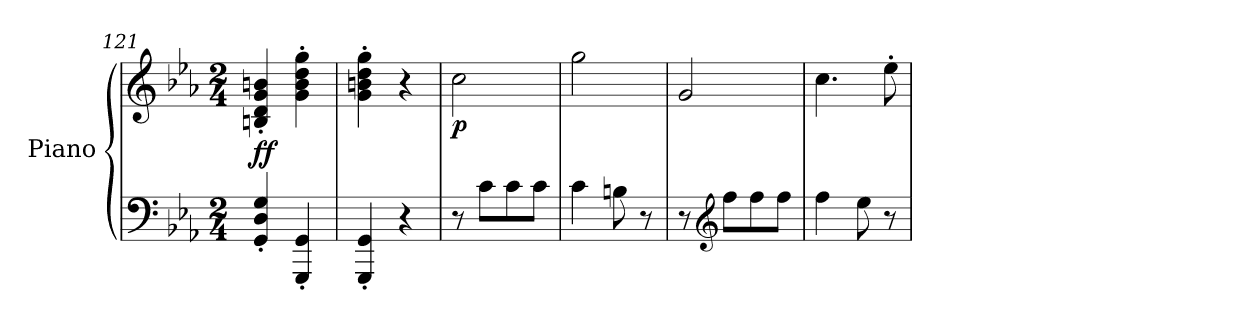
**kern	**kern	**dynam
*part1	*part1	*part1
*staff2	*staff1	*staff1/2
*I"Piano	*	*
*I'Pno	*	*
*clefF4	*clefG2	*
*k[b-e-a-]	*k[b-e-a-]	*
*M2/4	*M2/4	*
=121	=121	=121
!	!	!LO:DY:b
4GG/' 4D/' 4G/'	4Bn/' 4d/' 4g/' 4bn/'	ff
4GGG/' 4GG/'	4g\' 4b\' 4dd\' 4gg\'	.
=122	=122	=122
4GGG/' 4GG/'	4g\' 4bn\' 4dd\' 4gg\'	.
4r	4r	.
=123	=123	=123
!	!	!LO:DY:b
8r	2cc\	p
8c\L	.	.
8c\	.	.
8c\J	.	.
=124	=124	=124
4c\	2gg\	.
8Bn\	.	.
8r	.	.
!!LO:LB:g=z
=125	=125	=125
8r	2g/	.
*clefG2	*	*
8ff\L	.	.
8ff\	.	.
8ff\J	.	.
=126	=126	=126
4ff\	4.cc\	.
8ee-\	.	.
8r	8ee-'\	.
=	=	=
*-	*-	*-
